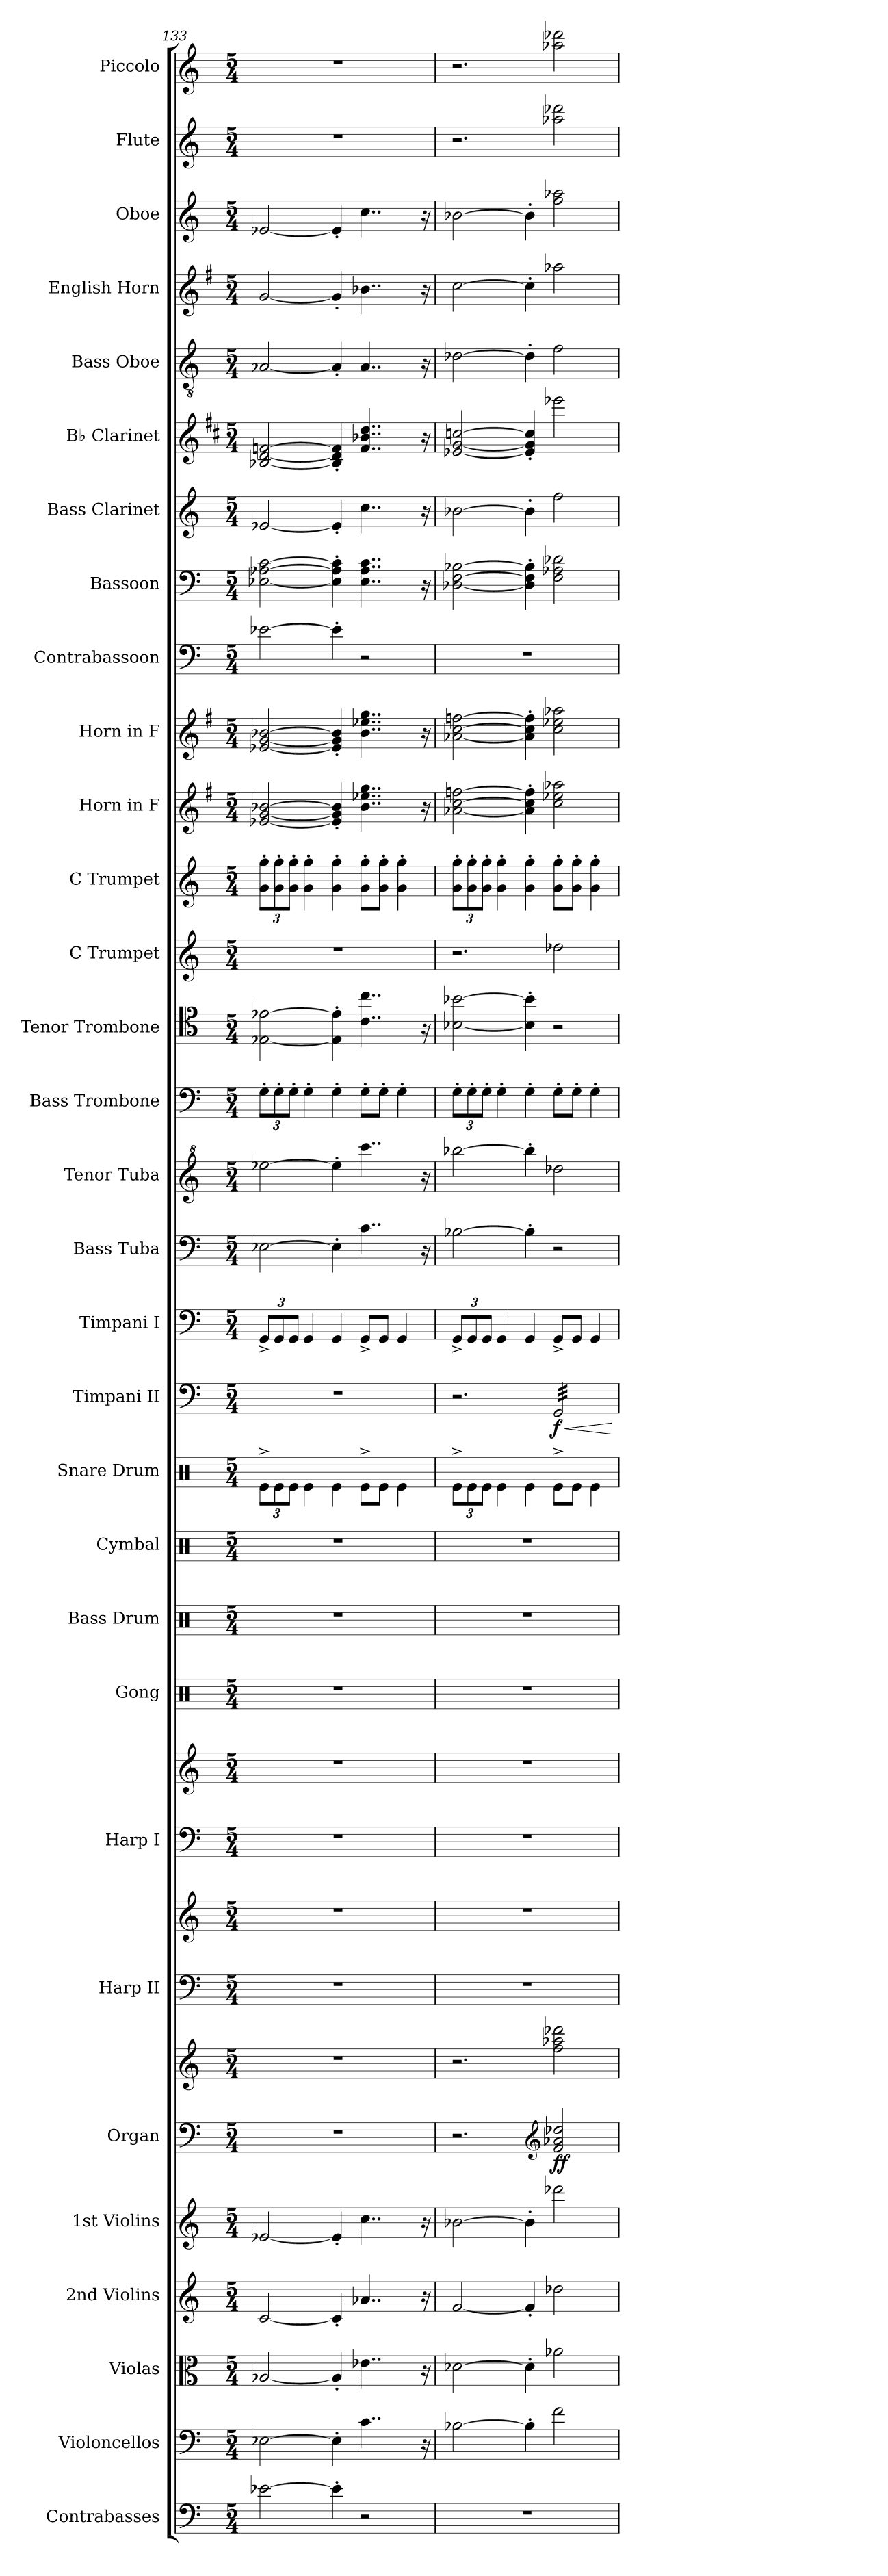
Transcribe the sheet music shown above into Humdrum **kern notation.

**kern	**kern	**kern	**kern	**kern	**kern	**kern	**dynam	**kern	**kern	**kern	**kern	**kern	**kern	**kern	**kern	**kern	**dynam	**kern	**kern	**kern	**kern	**kern	**kern	**kern	**kern	**kern	**kern	**kern	**kern	**kern	**kern	**kern	**kern	**kern	**kern
*part31	*part30	*part29	*part28	*part27	*part26	*part26	*part26	*part25	*part25	*part24	*part24	*part23	*part22	*part21	*part20	*part19	*part19	*part18	*part17	*part16	*part15	*part14	*part13	*part12	*part11	*part10	*part9	*part8	*part7	*part6	*part5	*part4	*part3	*part2	*part1
*staff34	*staff33	*staff32	*staff31	*staff30	*staff29	*staff28	*staff28/29	*staff27	*staff26	*staff25	*staff24	*staff23	*staff22	*staff21	*staff20	*staff19	*staff19	*staff18	*staff17	*staff16	*staff15	*staff14	*staff13	*staff12	*staff11	*staff10	*staff9	*staff8	*staff7	*staff6	*staff5	*staff4	*staff3	*staff2	*staff1
*I"Contrabasses	*I"Violoncellos	*I"Violas	*I"2nd Violins	*I"1st Violins	*I"Organ	*	*	*I"Harp II	*	*I"Harp I	*	*I"Gong	*I"Bass Drum	*I"Cymbal	*I"Snare Drum	*I"Timpani II	*	*I"Timpani I	*I"Bass Tuba	*I"Tenor Tuba	*I"Bass Trombone	*I"Tenor Trombone	*I"C Trumpet	*I"C Trumpet	*I"Horn in F	*I"Horn in F	*I"Contrabassoon	*I"Bassoon	*I"Bass Clarinet	*I"B♭ Clarinet	*I"Bass Oboe	*I"English Horn	*I"Oboe	*I"Flute	*I"Piccolo
*I'Cbs.	*I'Vcs.	*I'Vlas.	*I'Vlns.	*I'Vlns.	*I'Org.	*	*	*I'Hrp.	*	*I'Hrp.	*	*	*I'B. Dr.	*I'Cym.	*I'Sn. Dr.	*I'Timp.	*	*I'Timp.	*I'Tba.	*	*I'B. Tbn.	*I'T. Tbn.	*I'C Tpt.	*I'C Tpt.	*	*	*I'Cbsn.	*I'Bsn.	*I'B. Cl.	*I'B♭ Cl.	*	*I'E. Hn.	*I'Ob.	*I'Fl.	*I'Picc.
!!LO:PB:g=z
*clefF4	*clefF4	*clefC3	*clefG2	*clefG2	*clefF4	*clefG2	*	*clefF4	*clefG2	*clefF4	*clefG2	*clefX	*clefX	*clefX	*clefX	*clefF4	*	*clefF4	*clefF4	*clefG^2	*clefF4	*clefC4	*clefG2	*clefG2	*clefG2	*clefG2	*clefF4	*clefF4	*clefG2	*clefG2	*clefGv2	*clefG2	*clefG2	*clefG2	*clefG2
*ITrd7c12	*	*	*	*	*	*	*	*	*	*	*	*	*	*	*	*	*	*	*	*ITrd15c26	*	*	*	*	*ITrd4c7	*ITrd4c7	*ITrd7c12	*	*ITrd8c14	*ITrd1c2	*	*ITrd4c7	*	*	*ITrd-7c-12
*k[]	*k[]	*k[]	*k[]	*k[]	*k[]	*k[]	*	*k[]	*k[]	*k[]	*k[]	*k[]	*k[]	*k[]	*k[]	*k[]	*	*k[]	*k[]	*k[]	*k[]	*k[]	*k[]	*k[]	*k[]	*k[]	*k[]	*k[]	*k[]	*k[]	*k[]	*k[]	*k[]	*k[]	*k[]
*M5/4	*M5/4	*M5/4	*M5/4	*M5/4	*M5/4	*M5/4	*	*M5/4	*M5/4	*M5/4	*M5/4	*M5/4	*M5/4	*M5/4	*M5/4	*M5/4	*	*M5/4	*M5/4	*M5/4	*M5/4	*M5/4	*M5/4	*M5/4	*M5/4	*M5/4	*M5/4	*M5/4	*M5/4	*M5/4	*M5/4	*M5/4	*M5/4	*M5/4	*M5/4
*	*	*	*	*	*	*	*	*	*	*	*	*	*	*	*Xbrackettup	*	*	*Xbrackettup	*	*	*Xbrackettup	*	*	*Xbrackettup	*	*	*	*	*	*	*	*	*	*	*
=133	=133	=133	=133	=133	=133	=133	=133	=133	=133	=133	=133	=133	=133	=133	=133	=133	=133	=133	=133	=133	=133	=133	=133	=133	=133	=133	=133	=133	=133	=133	=133	=133	=133	=133	=133
[2E-X\	[2E-X\	[2A-X/	[2c/	[2e-X/	4%5r	4%5r	.	4%5r	4%5r	4%5r	4%5r	4%5r	4%5r	4%5r	12Re^\L	4%5r	.	12GG^/L	[2E-X\	[2e-X\	12G'\L	[2E-X\ [2e-X\	4%5r	12g\' 12gg\'L	[2A-X/ [2c/ [2e-X/	[2A-X/ [2c/ [2e-X/	[2E-X\	[2E-X\ [2A-X\ [2c\	[2E-X/	[2A-X/ [2c/ [2e-X/	[2A-X/	[2c/	[2e-X/	4%5r	4%5r
.	.	.	.	.	.	.	.	.	.	.	.	.	.	.	12Re\	.	.	12GG/	.	.	12G'\	.	.	12g\' 12gg\'	.	.	.	.	.	.	.	.	.	.	.
.	.	.	.	.	.	.	.	.	.	.	.	.	.	.	12Re\J	.	.	12GG/J	.	.	12G'\J	.	.	12g\' 12gg\'J	.	.	.	.	.	.	.	.	.	.	.
.	.	.	.	.	.	.	.	.	.	.	.	.	.	.	4Re\	.	.	4GG/	.	.	4G'\	.	.	4g\' 4gg\'	.	.	.	.	.	.	.	.	.	.	.
4E-'\]	4E-'\]	4A-'/]	4c'/]	4e-'/]	.	.	.	.	.	.	.	.	.	.	4Re\	.	.	4GG/	4E-'\]	4e-'\]	4G'\	4E-\]' 4e-\]'	.	4g\' 4gg\'	4A-/]' 4c/]' 4e-/]'	4A-/]' 4c/]' 4e-/]'	4E-'\]	4E-\]' 4A-\]' 4c\]'	4E-'/]	4A-/]' 4c/]' 4e-/]'	4A-'/]	4c'/]	4e-'/]	.	.
2r	4..c\	4..e-X\	4..a-X/	4..cc\	.	.	.	.	.	.	.	.	.	.	8Re^\L	.	.	8GG^/L	4..c\	4..cc\	8G'\L	4..c\ 4..cc\	.	8g\' 8gg\'L	4..e-\ 4..a-X\ 4..cc\	4..e-\ 4..a-X\ 4..cc\	2r	4..E-\ 4..A-\ 4..c\	4..c\	4..e-/ 4..a-X/ 4..cc/	4..A-/	4..e-X\	4..cc\	.	.
.	.	.	.	.	.	.	.	.	.	.	.	.	.	.	8Re\J	.	.	8GG/J	.	.	8G'\J	.	.	8g\' 8gg\'J	.	.	.	.	.	.	.	.	.	.	.
.	.	.	.	.	.	.	.	.	.	.	.	.	.	.	4Re\	.	.	4GG/	.	.	4G'\	.	.	4g\' 4gg\'	.	.	.	.	.	.	.	.	.	.	.
.	16r	16r	16r	16r	.	.	.	.	.	.	.	.	.	.	.	.	.	.	16r	16r	.	16r	.	.	16r	16r	.	16r	16r	16r	16r	16r	16r	.	.
=134	=134	=134	=134	=134	=134	=134	=134	=134	=134	=134	=134	=134	=134	=134	=134	=134	=134	=134	=134	=134	=134	=134	=134	=134	=134	=134	=134	=134	=134	=134	=134	=134	=134	=134	=134
4%5r	[2B-X\	[2d-X\	[2f/	[2b-X\	2.r	2.r	.	4%5r	4%5r	4%5r	4%5r	4%5r	4%5r	4%5r	12Re^\L	2.r	.	12GG^/L	[2B-X\	[2b-X\	12G'\L	[2B-X\ [2b-X\	2.r	12g\' 12gg\'L	[2d-X\ [2f\ [2b-X\	[2d-X\ [2f\ [2b-X\	4%5r	[2D-X\ [2F\ [2B-X\	[2B-X\	[2d-X/ [2f/ [2b-X/	[2d-X\	[2f\	[2b-X\	2.r	2.r
.	.	.	.	.	.	.	.	.	.	.	.	.	.	.	12Re\	.	.	12GG/	.	.	12G'\	.	.	12g\' 12gg\'	.	.	.	.	.	.	.	.	.	.	.
.	.	.	.	.	.	.	.	.	.	.	.	.	.	.	12Re\J	.	.	12GG/J	.	.	12G'\J	.	.	12g\' 12gg\'J	.	.	.	.	.	.	.	.	.	.	.
.	.	.	.	.	.	.	.	.	.	.	.	.	.	.	4Re\	.	.	4GG/	.	.	4G'\	.	.	4g\' 4gg\'	.	.	.	.	.	.	.	.	.	.	.
.	4B-'\]	4d-'\]	4f'/]	4b-'\]	.	.	.	.	.	.	.	.	.	.	4Re\	.	.	4GG/	4B-'\]	4b-'\]	4G'\	4B-\]' 4b-\]'	.	4g\' 4gg\'	4d-\]' 4f\]' 4b-\]'	4d-\]' 4f\]' 4b-\]'	.	4D-\]' 4F\]' 4B-\]'	4B-'\]	4d-/]' 4f/]' 4b-/]'	4d-'\]	4f'\]	4b-'\]	.	.
*	*	*	*	*	*clefG2	*	*	*	*	*	*	*	*	*	*	*	*	*	*	*	*	*	*	*	*	*	*	*	*	*	*	*	*	*	*
!	!	!	!	!	!	!	!LO:DY:b=2	!	!	!	!	!	!	!	!	!	!LO:HP:b	!	!	!	!	!	!	!	!	!	!	!	!	!	!	!	!	!	!
!	!	!	!	!	!	!	!LO:DY:n=1:b	!	!	!	!	!	!	!	!	!	!LO:DY:n=1:b	!	!	!	!	!	!	!	!	!	!	!	!	!	!	!	!	!	!
*	*	*	*	*	*	*	*	*	*	*	*	*	*	*	*	*tremolo	*	*	*	*	*	*	*	*	*	*	*	*	*	*	*	*	*	*	*
.	2f\	2a-X\	2dd-X\	2ddd-X\	2f/ 2a-X/ 2dd-X/	2ff\ 2aa-X\ 2ddd-X\	f f	.	.	.	.	.	.	.	8Re^\L	32GG/LLL	< f	8GG^/L	2r	2d-X\	8G'\L	2r	2dd-X\	8g\' 8gg\'L	2f\ 2a-X\ 2dd-X\	2f\ 2a-X\ 2dd-X\	.	2F\ 2A-X\ 2d-X\	2f\	2ddd-X\	2f\	2dd-X\	2ff\ 2aa-X\	2aa-X\ 2ddd-X\	2aaa-X\ 2dddd-X\
.	.	.	.	.	.	.	.	.	.	.	.	.	.	.	.	32GG/	.	.	.	.	.	.	.	.	.	.	.	.	.	.	.	.	.	.	.
.	.	.	.	.	.	.	.	.	.	.	.	.	.	.	.	32GG/	.	.	.	.	.	.	.	.	.	.	.	.	.	.	.	.	.	.	.
.	.	.	.	.	.	.	.	.	.	.	.	.	.	.	.	32GG/	.	.	.	.	.	.	.	.	.	.	.	.	.	.	.	.	.	.	.
.	.	.	.	.	.	.	.	.	.	.	.	.	.	.	8Re\J	32GG/	.	8GG/J	.	.	8G'\J	.	.	8g\' 8gg\'J	.	.	.	.	.	.	.	.	.	.	.
.	.	.	.	.	.	.	.	.	.	.	.	.	.	.	.	32GG/	.	.	.	.	.	.	.	.	.	.	.	.	.	.	.	.	.	.	.
.	.	.	.	.	.	.	.	.	.	.	.	.	.	.	.	32GG/	.	.	.	.	.	.	.	.	.	.	.	.	.	.	.	.	.	.	.
.	.	.	.	.	.	.	.	.	.	.	.	.	.	.	.	32GG/	.	.	.	.	.	.	.	.	.	.	.	.	.	.	.	.	.	.	.
.	.	.	.	.	.	.	.	.	.	.	.	.	.	.	4Re\	32GG/	.	4GG/	.	.	4G'\	.	.	4g\' 4gg\'	.	.	.	.	.	.	.	.	.	.	.
.	.	.	.	.	.	.	.	.	.	.	.	.	.	.	.	32GG/	.	.	.	.	.	.	.	.	.	.	.	.	.	.	.	.	.	.	.
.	.	.	.	.	.	.	.	.	.	.	.	.	.	.	.	32GG/	.	.	.	.	.	.	.	.	.	.	.	.	.	.	.	.	.	.	.
.	.	.	.	.	.	.	.	.	.	.	.	.	.	.	.	32GG/	.	.	.	.	.	.	.	.	.	.	.	.	.	.	.	.	.	.	.
.	.	.	.	.	.	.	.	.	.	.	.	.	.	.	.	32GG/	.	.	.	.	.	.	.	.	.	.	.	.	.	.	.	.	.	.	.
.	.	.	.	.	.	.	.	.	.	.	.	.	.	.	.	32GG/	.	.	.	.	.	.	.	.	.	.	.	.	.	.	.	.	.	.	.
.	.	.	.	.	.	.	.	.	.	.	.	.	.	.	.	32GG/	.	.	.	.	.	.	.	.	.	.	.	.	.	.	.	.	.	.	.
.	.	.	.	.	.	.	.	.	.	.	.	.	.	.	.	32GG/JJJ	.	.	.	.	.	.	.	.	.	.	.	.	.	.	.	.	.	.	.
*	*	*	*	*	*	*	*	*	*	*	*	*	*	*	*	*Xtremolo	*	*	*	*	*	*	*	*	*	*	*	*	*	*	*	*	*	*	*
.	.	.	.	.	.	.	.	.	.	.	.	.	.	.	.	.	[	.	.	.	.	.	.	.	.	.	.	.	.	.	.	.	.	.	.
=	=	=	=	=	=	=	=	=	=	=	=	=	=	=	=	=	=	=	=	=	=	=	=	=	=	=	=	=	=	=	=	=	=	=	=
*-	*-	*-	*-	*-	*-	*-	*-	*-	*-	*-	*-	*-	*-	*-	*-	*-	*-	*-	*-	*-	*-	*-	*-	*-	*-	*-	*-	*-	*-	*-	*-	*-	*-	*-	*-
